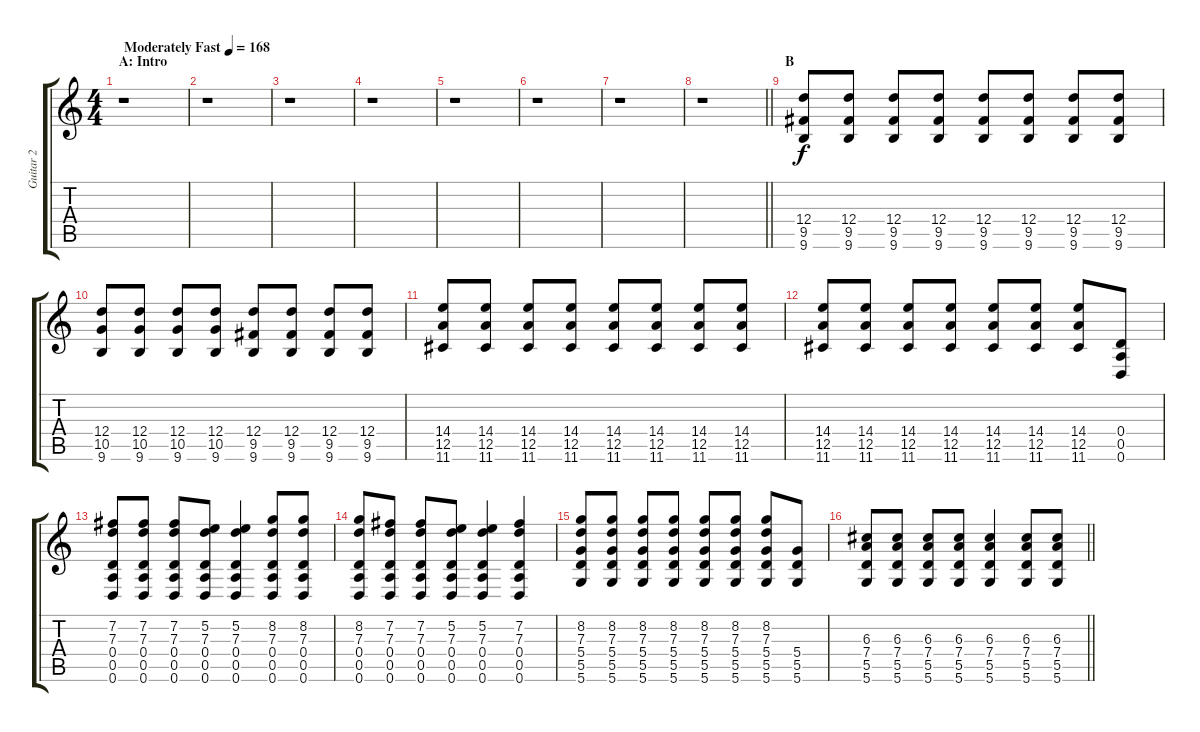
\track ("Guitar 2" "Guitar 2") {instrument distortionguitar}
\staff {score tabs}
\tuning (E4 B3 G3 D3 A2 D2) {hide}
\ts (4 4)
\section ("" "A: Intro")
\tempo (168 "Moderately Fast")
\clef g2
\ks c
r.1{dy f instrument distortionguitar} |
r.1 |
r.1 |
r.1 |
r.1 |
r.1 |
r.1 |
\barLineRight lightlight
r.1 |
\section ("" "B")
(12.4 9.5 9.6).8 (12.4 9.5 9.6).8 (12.4 9.5 9.6).8 (12.4 9.5 9.6).8 (12.4 9.5 9.6).8 (12.4 9.5 9.6).8 (12.4 9.5 9.6).8 (12.4 9.5 9.6).8 |
(12.4 10.5 9.6).8 (12.4 10.5 9.6).8 (12.4 10.5 9.6).8 (12.4 10.5 9.6).8 (12.4 9.5 9.6).8 (12.4 9.5 9.6).8 (12.4 9.5 9.6).8 (12.4 9.5 9.6).8 |
(14.4 12.5 11.6).8 (14.4 12.5 11.6).8 (14.4 12.5 11.6).8 (14.4 12.5 11.6).8 (14.4 12.5 11.6).8 (14.4 12.5 11.6).8 (14.4 12.5 11.6).8 (14.4 12.5 11.6).8 |
(14.4 12.5 11.6).8 (14.4 12.5 11.6).8 (14.4 12.5 11.6).8 (14.4 12.5 11.6).8 (14.4 12.5 11.6).8 (14.4 12.5 11.6).8 (14.4 12.5 11.6).8 (0.4 0.5 0.6).8 |
(7.2 7.3 0.4 0.5 0.6).8 (7.2 7.3 0.4 0.5 0.6).8 (7.2 7.3 0.4 0.5 0.6).8 (5.2 7.3 0.4 0.5 0.6).8 (5.2 7.3 0.4 0.5 0.6).4 (8.2 7.3 0.4 0.5 0.6).8 (8.2 7.3 0.4 0.5 0.6).8 |
(8.2 7.3 0.4 0.5 0.6).8 (7.2 7.3 0.4 0.5 0.6).8 (7.2 7.3 0.4 0.5 0.6).8 (5.2 7.3 0.4 0.5 0.6).8 (5.2 7.3 0.4 0.5 0.6).4 (7.2 7.3 0.4 0.5 0.6).4 |
(8.2 7.3 5.4 5.5 5.6).8 (8.2 7.3 5.4 5.5 5.6).8 (8.2 7.3 5.4 5.5 5.6).8 (8.2 7.3 5.4 5.5 5.6).8 (8.2 7.3 5.4 5.5 5.6).8 (8.2 7.3 5.4 5.5 5.6).8 (8.2 7.3 5.4 5.5 5.6).8 (5.4 5.5 5.6).8 |
\barLineRight lightlight
(6.3 7.4 5.5 5.6).8 (6.3 7.4 5.5 5.6).8 (6.3 7.4 5.5 5.6).8 (6.3 7.4 5.5 5.6).8 (6.3 7.4 5.5 5.6).4 (6.3 7.4 5.5 5.6).8 (6.3 7.4 5.5 5.6).8
